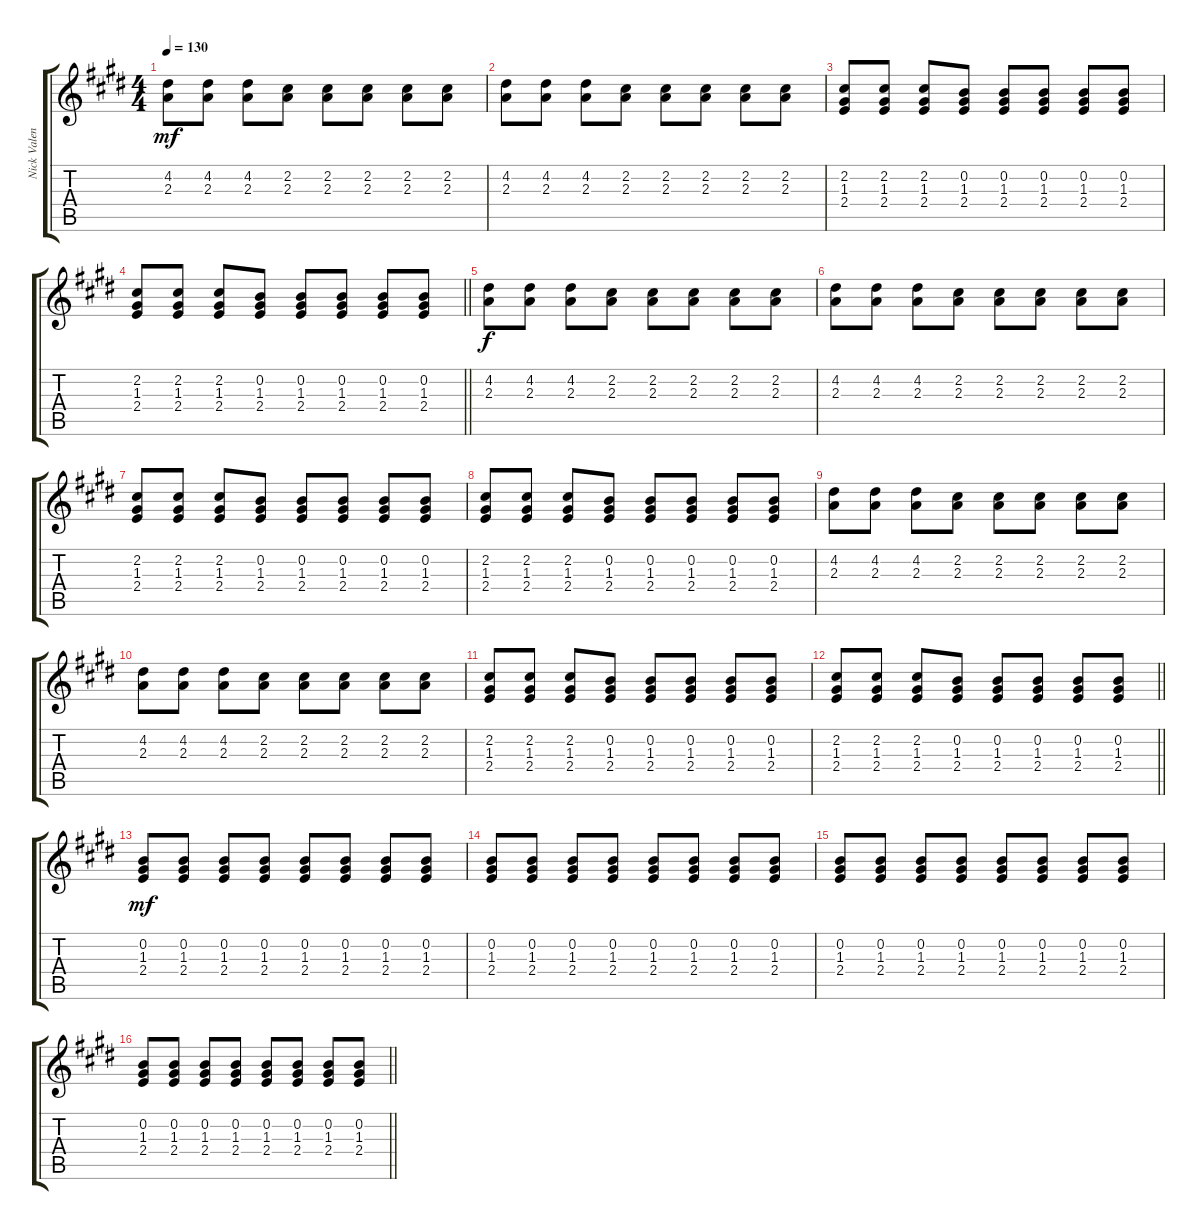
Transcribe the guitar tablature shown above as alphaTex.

\track ("Nick Valensi" "Nick Valen") {instrument overdrivenguitar}
\staff {score tabs}
\tuning (E4 B3 G3 D3 A2 E2) {hide}
\ts (4 4)
\tempo 130
\clef g2
\ks e
(4.2 2.3).8{dy mf} (4.2 2.3).8 (4.2 2.3).8 (2.2 2.3).8 (2.2 2.3).8 (2.2 2.3).8 (2.2 2.3).8 (2.2 2.3).8 |
(4.2 2.3).8 (4.2 2.3).8 (4.2 2.3).8 (2.2 2.3).8 (2.2 2.3).8 (2.2 2.3).8 (2.2 2.3).8 (2.2 2.3).8 |
(2.2 1.3 2.4).8 (2.2 1.3 2.4).8 (2.2 1.3 2.4).8 (0.2 1.3 2.4).8 (0.2 1.3 2.4).8 (0.2 1.3 2.4).8 (0.2 1.3 2.4).8 (0.2 1.3 2.4).8 |
\barLineRight lightlight
(2.2 1.3 2.4).8 (2.2 1.3 2.4).8 (2.2 1.3 2.4).8 (0.2 1.3 2.4).8 (0.2 1.3 2.4).8 (0.2 1.3 2.4).8 (0.2 1.3 2.4).8 (0.2 1.3 2.4).8 |
(4.2 2.3).8{dy f} (4.2 2.3).8 (4.2 2.3).8 (2.2 2.3).8 (2.2 2.3).8 (2.2 2.3).8 (2.2 2.3).8 (2.2 2.3).8 |
(4.2 2.3).8 (4.2 2.3).8 (4.2 2.3).8 (2.2 2.3).8 (2.2 2.3).8 (2.2 2.3).8 (2.2 2.3).8 (2.2 2.3).8 |
(2.2 1.3 2.4).8 (2.2 1.3 2.4).8 (2.2 1.3 2.4).8 (0.2 1.3 2.4).8 (0.2 1.3 2.4).8 (0.2 1.3 2.4).8 (0.2 1.3 2.4).8 (0.2 1.3 2.4).8 |
(2.2 1.3 2.4).8 (2.2 1.3 2.4).8 (2.2 1.3 2.4).8 (0.2 1.3 2.4).8 (0.2 1.3 2.4).8 (0.2 1.3 2.4).8 (0.2 1.3 2.4).8 (0.2 1.3 2.4).8 |
(4.2 2.3).8 (4.2 2.3).8 (4.2 2.3).8 (2.2 2.3).8 (2.2 2.3).8 (2.2 2.3).8 (2.2 2.3).8 (2.2 2.3).8 |
(4.2 2.3).8 (4.2 2.3).8 (4.2 2.3).8 (2.2 2.3).8 (2.2 2.3).8 (2.2 2.3).8 (2.2 2.3).8 (2.2 2.3).8 |
(2.2 1.3 2.4).8 (2.2 1.3 2.4).8 (2.2 1.3 2.4).8 (0.2 1.3 2.4).8 (0.2 1.3 2.4).8 (0.2 1.3 2.4).8 (0.2 1.3 2.4).8 (0.2 1.3 2.4).8 |
\barLineRight lightlight
(2.2 1.3 2.4).8 (2.2 1.3 2.4).8 (2.2 1.3 2.4).8 (0.2 1.3 2.4).8 (0.2 1.3 2.4).8 (0.2 1.3 2.4).8 (0.2 1.3 2.4).8 (0.2 1.3 2.4).8 |
(0.2 1.3 2.4).8{dy mf} (0.2 1.3 2.4).8 (0.2 1.3 2.4).8 (0.2 1.3 2.4).8 (0.2 1.3 2.4).8 (0.2 1.3 2.4).8 (0.2 1.3 2.4).8 (0.2 1.3 2.4).8 |
(0.2 1.3 2.4).8 (0.2 1.3 2.4).8 (0.2 1.3 2.4).8 (0.2 1.3 2.4).8 (0.2 1.3 2.4).8 (0.2 1.3 2.4).8 (0.2 1.3 2.4).8 (0.2 1.3 2.4).8 |
(0.2 1.3 2.4).8 (0.2 1.3 2.4).8 (0.2 1.3 2.4).8 (0.2 1.3 2.4).8 (0.2 1.3 2.4).8 (0.2 1.3 2.4).8 (0.2 1.3 2.4).8 (0.2 1.3 2.4).8 |
\barLineRight lightlight
(0.2 1.3 2.4).8 (0.2 1.3 2.4).8 (0.2 1.3 2.4).8 (0.2 1.3 2.4).8 (0.2 1.3 2.4).8 (0.2 1.3 2.4).8 (0.2 1.3 2.4).8 (0.2 1.3 2.4).8
